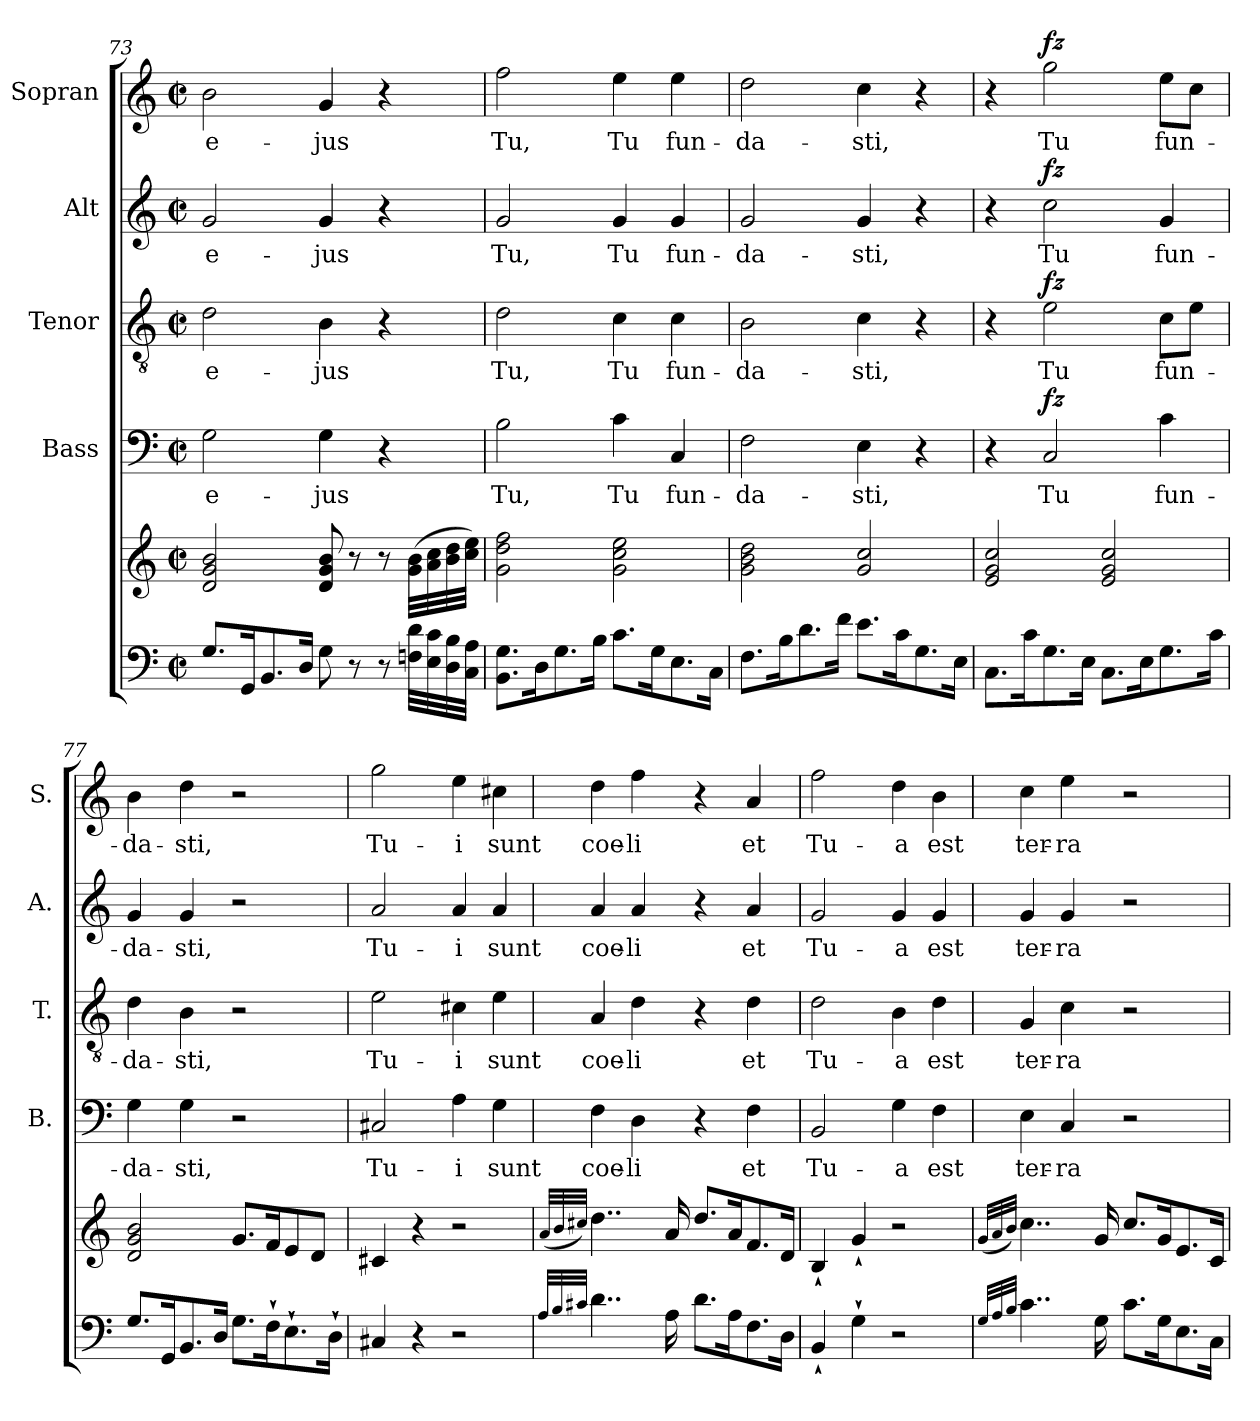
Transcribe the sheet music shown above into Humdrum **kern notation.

**kern	**kern	**kern	**text	**dynam	**kern	**text	**dynam	**kern	**text	**dynam	**kern	**text	**dynam
*part5	*part5	*part4	*part4	*part4	*part3	*part3	*part3	*part2	*part2	*part2	*part1	*part1	*part1
*staff6	*staff5	*staff4	*staff4	*staff4	*staff3	*staff3	*staff3	*staff2	*staff2	*staff2	*staff1	*staff1	*staff1
*	*	*I"Bass	*	*	*I"Tenor	*	*	*I"Alt	*	*	*I"Sopran	*	*
*	*	*I'B.	*	*	*I'T.	*	*	*I'A.	*	*	*I'S.	*	*
!!LO:PB:g=z
*clefF4	*clefG2	*clefF4	*	*	*clefGv2	*	*	*clefG2	*	*	*clefG2	*	*
*k[]	*k[]	*k[]	*	*	*k[]	*	*	*k[]	*	*	*k[]	*	*
*C:	*C:	*C:	*	*	*C:	*	*	*C:	*	*	*C:	*	*
*M2/2	*M2/2	*M2/2	*	*	*M2/2	*	*	*M2/2	*	*	*M2/2	*	*
*met(c|)	*met(c|)	*met(c|)	*	*	*met(c|)	*	*	*met(c|)	*	*	*met(c|)	*	*
=73	=73	=73	=73	=73	=73	=73	=73	=73	=73	=73	=73	=73	=73
!	!	!	!LO:LY:b	!	!	!LO:LY:b	!	!	!LO:LY:b	!	!	!LO:LY:b	!
8.G/L	2d/ 2g/ 2b/	2G\	e-	.	2d\	e-	.	2g/	e-	.	2b\	e-	.
16GG/k	.	.	.	.	.	.	.	.	.	.	.	.	.
8.BB/	.	.	.	.	.	.	.	.	.	.	.	.	.
16D/Jk	.	.	.	.	.	.	.	.	.	.	.	.	.
!	!	!	!LO:LY:b	!	!	!LO:LY:b	!	!	!LO:LY:b	!	!	!LO:LY:b	!
8G\	8d/ 8g/ 8b/	4G\	-jus	.	4B\	-jus	.	4g/	-jus	.	4g/	-jus	.
8r	8r	.	.	.	.	.	.	.	.	.	.	.	.
8r	8r	4r	.	.	4r	.	.	4r	.	.	4r	.	.
32Fn\ 32d\LLL	(>32g\ 32b\LLL	.	.	.	.	.	.	.	.	.	.	.	.
32E\ 32c\	32a\ 32cc\	.	.	.	.	.	.	.	.	.	.	.	.
32D\ 32B\	32b\ 32dd\	.	.	.	.	.	.	.	.	.	.	.	.
32C\ 32A\JJJ	32cc\ 32ee\JJJ)	.	.	.	.	.	.	.	.	.	.	.	.
=74	=74	=74	=74	=74	=74	=74	=74	=74	=74	=74	=74	=74	=74
!	!	!	!LO:LY:b	!	!	!LO:LY:b	!	!	!LO:LY:b	!	!	!LO:LY:b	!
8.BB\ 8.G\L	2g\ 2dd\ 2ff\	2B\	Tu,	.	2d\	Tu,	.	2g/	Tu,	.	2ff\	Tu,	.
16D\k	.	.	.	.	.	.	.	.	.	.	.	.	.
8.G\	.	.	.	.	.	.	.	.	.	.	.	.	.
16B\Jk	.	.	.	.	.	.	.	.	.	.	.	.	.
!	!	!	!LO:LY:b	!	!	!LO:LY:b	!	!	!LO:LY:b	!	!	!LO:LY:b	!
8.c\L	2g\ 2cc\ 2ee\	4c\	Tu	.	4c\	Tu	.	4g/	Tu	.	4ee\	Tu	.
16G\k	.	.	.	.	.	.	.	.	.	.	.	.	.
!	!	!	!LO:LY:b	!	!	!LO:LY:b	!	!	!LO:LY:b	!	!	!LO:LY:b	!
8.E\	.	4C/	fun-	.	4c\	fun-	.	4g/	fun-	.	4ee\	fun-	.
16C\Jk	.	.	.	.	.	.	.	.	.	.	.	.	.
=75	=75	=75	=75	=75	=75	=75	=75	=75	=75	=75	=75	=75	=75
!	!	!	!LO:LY:b	!	!	!LO:LY:b	!	!	!LO:LY:b	!	!	!LO:LY:b	!
8.F\L	2g\ 2b\ 2dd\	2F\	-da-	.	2B\	-da-	.	2g/	-da-	.	2dd\	-da-	.
16B\k	.	.	.	.	.	.	.	.	.	.	.	.	.
8.d\	.	.	.	.	.	.	.	.	.	.	.	.	.
16f\Jk	.	.	.	.	.	.	.	.	.	.	.	.	.
!	!	!	!LO:LY:b	!	!	!LO:LY:b	!	!	!LO:LY:b	!	!	!LO:LY:b	!
8.e\L	2g/ 2cc/	4E\	-sti,	.	4c\	-sti,	.	4g/	-sti,	.	4cc\	-sti,	.
16c\k	.	.	.	.	.	.	.	.	.	.	.	.	.
8.G\	.	4r	.	.	4r	.	.	4r	.	.	4r	.	.
16E\Jk	.	.	.	.	.	.	.	.	.	.	.	.	.
=76	=76	=76	=76	=76	=76	=76	=76	=76	=76	=76	=76	=76	=76
8.C\L	2e/ 2g/ 2cc/	4r	.	.	4r	.	.	4r	.	.	4r	.	.
16c\k	.	.	.	.	.	.	.	.	.	.	.	.	.
!	!	!	!LO:LY:b	!LO:DY:a	!	!LO:LY:b	!LO:DY:a	!	!LO:LY:b	!LO:DY:a	!	!LO:LY:b	!LO:DY:a
8.G\	.	2C/	Tu	fz	2e\	Tu	fz	2cc\	Tu	fz	2gg\	Tu	fz
16E\Jk	.	.	.	.	.	.	.	.	.	.	.	.	.
8.C\L	2e/ 2g/ 2cc/	.	.	.	.	.	.	.	.	.	.	.	.
16E\k	.	.	.	.	.	.	.	.	.	.	.	.	.
!	!	!	!LO:LY:b	!	!	!LO:LY:b	!	!	!LO:LY:b	!	!	!LO:LY:b	!
8.G\	.	4c\	fun-	.	8c\L	fun-	.	4g/	fun-	.	8ee\L	fun-	.
.	.	.	.	.	8e\J	.	.	.	.	.	8cc\J	.	.
16c\Jk	.	.	.	.	.	.	.	.	.	.	.	.	.
!!LO:LB:g=z
=77	=77	=77	=77	=77	=77	=77	=77	=77	=77	=77	=77	=77	=77
!	!	!	!LO:LY:b	!	!	!LO:LY:b	!	!	!LO:LY:b	!	!	!LO:LY:b	!
8.G/L	2d/ 2g/ 2b/	4G\	-da-	.	4d\	-da-	.	4g/	-da-	.	4b\	-da-	.
16GG/k	.	.	.	.	.	.	.	.	.	.	.	.	.
!	!	!	!LO:LY:b	!	!	!LO:LY:b	!	!	!LO:LY:b	!	!	!LO:LY:b	!
8.BB/	.	4G\	-sti,	.	4B\	-sti,	.	4g/	-sti,	.	4dd\	-sti,	.
16D/Jk	.	.	.	.	.	.	.	.	.	.	.	.	.
8.G\L	8.g/L	2r	.	.	2r	.	.	2r	.	.	2r	.	.
16F`>\k	16f/k	.	.	.	.	.	.	.	.	.	.	.	.
8.E`>\	8e/	.	.	.	.	.	.	.	.	.	.	.	.
.	8d/J	.	.	.	.	.	.	.	.	.	.	.	.
16D`>\Jk	.	.	.	.	.	.	.	.	.	.	.	.	.
=78	=78	=78	=78	=78	=78	=78	=78	=78	=78	=78	=78	=78	=78
!	!	!	!LO:LY:b	!	!	!LO:LY:b	!	!	!LO:LY:b	!	!	!LO:LY:b	!
4C#X/	4c#X/	2C#X/	Tu-	.	2e\	Tu-	.	2a/	Tu-	.	2gg\	Tu-	.
4r	4r	.	.	.	.	.	.	.	.	.	.	.	.
!	!	!	!LO:LY:b	!	!	!LO:LY:b	!	!	!LO:LY:b	!	!	!LO:LY:b	!
2r	2r	4A\	-i	.	4c#X\	-i	.	4a/	-i	.	4ee\	-i	.
!	!	!	!LO:LY:b	!	!	!LO:LY:b	!	!	!LO:LY:b	!	!	!LO:LY:b	!
.	.	4G\	sunt	.	4e\	sunt	.	4a/	sunt	.	4cc#X\	sunt	.
=79	=79	=79	=79	=79	=79	=79	=79	=79	=79	=79	=79	=79	=79
32qA/LLL	(<32qa/LLL	.	.	.	.	.	.	.	.	.	.	.	.
32qB/	32qb/	.	.	.	.	.	.	.	.	.	.	.	.
32qc#X/JJJ	32qcc#X/JJJ)	.	.	.	.	.	.	.	.	.	.	.	.
!	!	!	!LO:LY:b	!	!	!LO:LY:b	!	!	!LO:LY:b	!	!	!LO:LY:b	!
4..d\	4..dd\	4F\	coe-	.	4A/	coe-	.	4a/	coe-	.	4dd\	coe-	.
!	!	!	!LO:LY:b	!	!	!LO:LY:b	!	!	!LO:LY:b	!	!	!LO:LY:b	!
.	.	4D\	-li	.	4d\	-li	.	4a/	-li	.	4ff\	-li	.
16A\	16a/	.	.	.	.	.	.	.	.	.	.	.	.
8.d\L	8.dd/L	4r	.	.	4r	.	.	4r	.	.	4r	.	.
16A\k	16a/k	.	.	.	.	.	.	.	.	.	.	.	.
!	!	!	!LO:LY:b	!	!	!LO:LY:b	!	!	!LO:LY:b	!	!	!LO:LY:b	!
8.F\	8.f/	4F\	et	.	4d\	et	.	4a/	et	.	4a/	et	.
16D\Jk	16d/Jk	.	.	.	.	.	.	.	.	.	.	.	.
=80	=80	=80	=80	=80	=80	=80	=80	=80	=80	=80	=80	=80	=80
!	!	!	!LO:LY:b	!	!	!LO:LY:b	!	!	!LO:LY:b	!	!	!LO:LY:b	!
4BB`</	4B`</	2BB/	Tu-	.	2d\	Tu-	.	2g/	Tu-	.	2ff\	Tu-	.
4G`>\	4g`</	.	.	.	.	.	.	.	.	.	.	.	.
!	!	!	!LO:LY:b	!	!	!LO:LY:b	!	!	!LO:LY:b	!	!	!LO:LY:b	!
2r	2r	4G\	-a	.	4B\	-a	.	4g/	-a	.	4dd\	-a	.
!	!	!	!LO:LY:b	!	!	!LO:LY:b	!	!	!LO:LY:b	!	!	!LO:LY:b	!
.	.	4F\	est	.	4d\	est	.	4g/	est	.	4b\	est	.
=81	=81	=81	=81	=81	=81	=81	=81	=81	=81	=81	=81	=81	=81
32qG/LLL	(<32qg/LLL	.	.	.	.	.	.	.	.	.	.	.	.
32qA/	32qa/	.	.	.	.	.	.	.	.	.	.	.	.
32qB/JJJ	32qb/JJJ)	.	.	.	.	.	.	.	.	.	.	.	.
!	!	!	!LO:LY:b	!	!	!LO:LY:b	!	!	!LO:LY:b	!	!	!LO:LY:b	!
4..c\	4..cc\	4E\	ter-	.	4G/	ter-	.	4g/	ter-	.	4cc\	ter-	.
!	!	!	!LO:LY:b	!	!	!LO:LY:b	!	!	!LO:LY:b	!	!	!LO:LY:b	!
.	.	4C/	-ra	.	4c\	-ra	.	4g/	-ra	.	4ee\	-ra	.
16G\	16g/	.	.	.	.	.	.	.	.	.	.	.	.
8.c\L	8.cc/L	2r	.	.	2r	.	.	2r	.	.	2r	.	.
16G\k	16g/k	.	.	.	.	.	.	.	.	.	.	.	.
8.E\	8.e/	.	.	.	.	.	.	.	.	.	.	.	.
16C\Jk	16c/Jk	.	.	.	.	.	.	.	.	.	.	.	.
=	=	=	=	=	=	=	=	=	=	=	=	=	=
*-	*-	*-	*-	*-	*-	*-	*-	*-	*-	*-	*-	*-	*-
